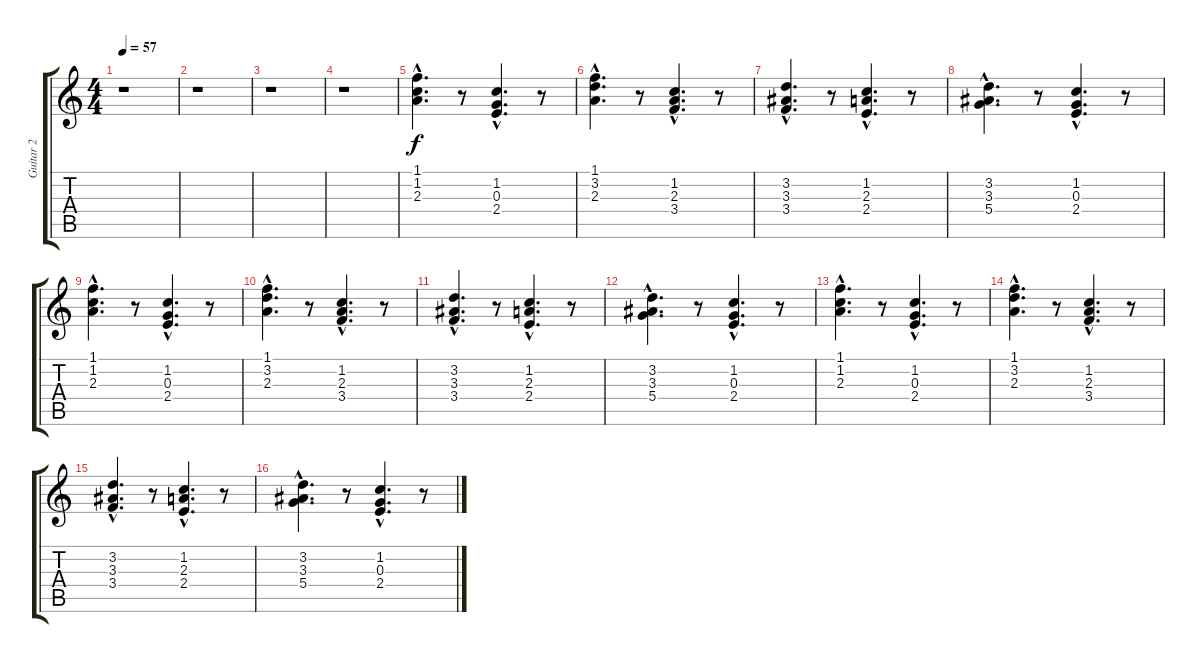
\track ("Guitar 2" "Guitar 2") {instrument distortionguitar}
\staff {score tabs}
\tuning (E4 B3 G3 D3 A2 E2) {hide}
\ts (4 4)
\tempo 57
\clef g2
\ks c
r.1{dy f} |
r.1 |
r.1 |
r.1 |
(1.1{hac} 1.2{hac} 2.3{hac}).4{d} r.8 (1.2{hac} 0.3{hac} 2.4{hac}).4{d} r.8 |
(1.1{hac} 3.2{hac} 2.3{hac}).4{d} r.8 (1.2{hac} 2.3{hac} 3.4{hac}).4{d} r.8 |
(3.2{hac} 3.3{hac} 3.4{hac}).4{d} r.8 (1.2{hac} 2.3{hac} 2.4{hac}).4{d} r.8 |
(3.2{hac} 3.3{hac} 5.4{hac}).4{d} r.8 (1.2{hac} 0.3{hac} 2.4{hac}).4{d} r.8 |
(1.1{hac} 1.2{hac} 2.3{hac}).4{d} r.8 (1.2{hac} 0.3{hac} 2.4{hac}).4{d} r.8 |
(1.1{hac} 3.2{hac} 2.3{hac}).4{d} r.8 (1.2{hac} 2.3{hac} 3.4{hac}).4{d} r.8 |
(3.2{hac} 3.3{hac} 3.4{hac}).4{d} r.8 (1.2{hac} 2.3{hac} 2.4{hac}).4{d} r.8 |
(3.2{hac} 3.3{hac} 5.4{hac}).4{d} r.8 (1.2{hac} 0.3{hac} 2.4{hac}).4{d} r.8 |
(1.1{hac} 1.2{hac} 2.3{hac}).4{d} r.8 (1.2{hac} 0.3{hac} 2.4{hac}).4{d} r.8 |
(1.1{hac} 3.2{hac} 2.3{hac}).4{d} r.8 (1.2{hac} 2.3{hac} 3.4{hac}).4{d} r.8 |
(3.2{hac} 3.3{hac} 3.4{hac}).4{d} r.8 (1.2{hac} 2.3{hac} 2.4{hac}).4{d} r.8 |
(3.2{hac} 3.3{hac} 5.4{hac}).4{d} r.8 (1.2{hac} 0.3{hac} 2.4{hac}).4{d} r.8
